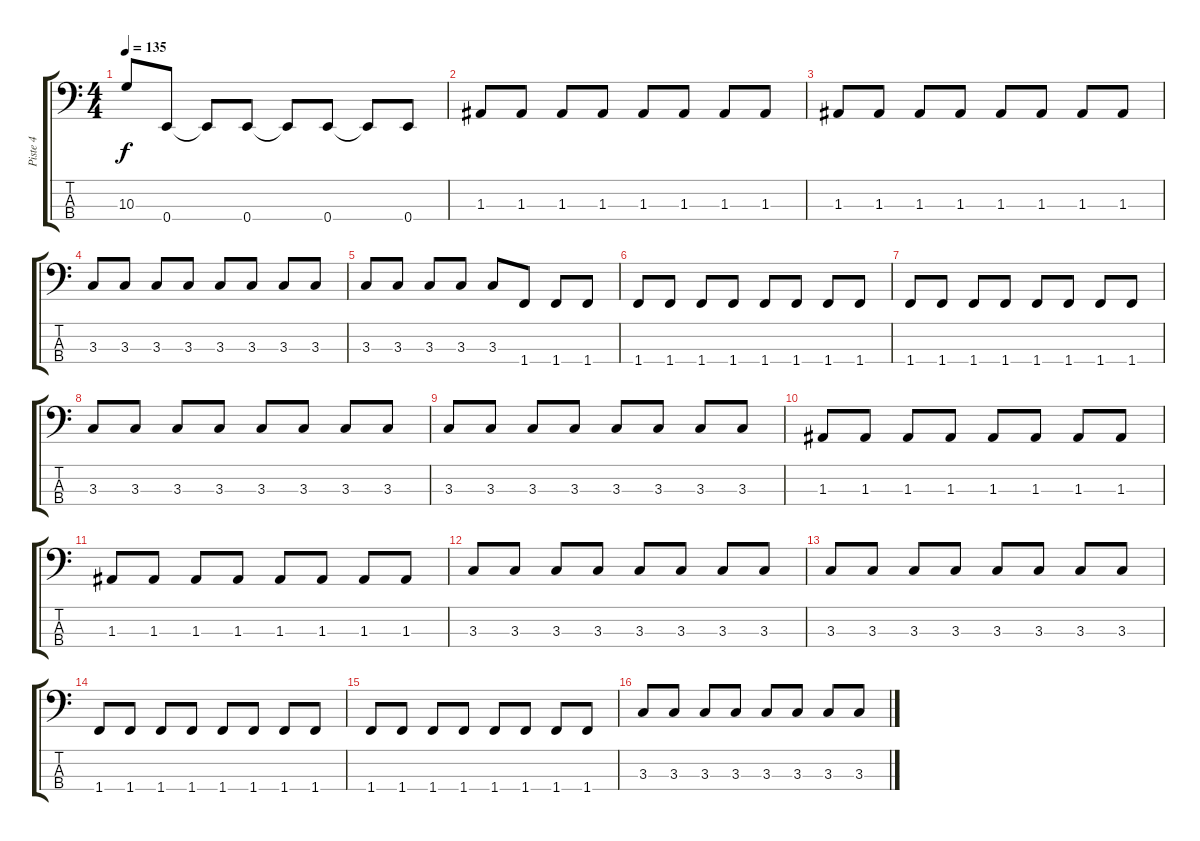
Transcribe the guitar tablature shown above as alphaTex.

\track ("Piste 4" "Piste 4") {instrument electricbassfinger}
\staff {score tabs}
\tuning (G2 D2 A1 E1) {hide}
\ts (4 4)
\tempo 135
\clef f4
\ks c
10.3{t}.8{dy f} 0.4.8 0.4{t}.8 0.4.8 0.4{t}.8 0.4.8 0.4{t}.8 0.4.8 |
1.3.8 1.3.8 1.3.8 1.3.8 1.3.8 1.3.8 1.3.8 1.3.8 |
1.3.8 1.3.8 1.3.8 1.3.8 1.3.8 1.3.8 1.3.8 1.3.8 |
3.3.8 3.3.8 3.3.8 3.3.8 3.3.8 3.3.8 3.3.8 3.3.8 |
3.3.8 3.3.8 3.3.8 3.3.8 3.3.8 1.4.8 1.4.8 1.4.8 |
1.4.8 1.4.8 1.4.8 1.4.8 1.4.8 1.4.8 1.4.8 1.4.8 |
1.4.8 1.4.8 1.4.8 1.4.8 1.4.8 1.4.8 1.4.8 1.4.8 |
3.3.8 3.3.8 3.3.8 3.3.8 3.3.8 3.3.8 3.3.8 3.3.8 |
3.3.8 3.3.8 3.3.8 3.3.8 3.3.8 3.3.8 3.3.8 3.3.8 |
1.3.8 1.3.8 1.3.8 1.3.8 1.3.8 1.3.8 1.3.8 1.3.8 |
1.3.8 1.3.8 1.3.8 1.3.8 1.3.8 1.3.8 1.3.8 1.3.8 |
3.3.8 3.3.8 3.3.8 3.3.8 3.3.8 3.3.8 3.3.8 3.3.8 |
3.3.8 3.3.8 3.3.8 3.3.8 3.3.8 3.3.8 3.3.8 3.3.8 |
1.4.8 1.4.8 1.4.8 1.4.8 1.4.8 1.4.8 1.4.8 1.4.8 |
1.4.8 1.4.8 1.4.8 1.4.8 1.4.8 1.4.8 1.4.8 1.4.8 |
3.3.8 3.3.8 3.3.8 3.3.8 3.3.8 3.3.8 3.3.8 3.3.8
